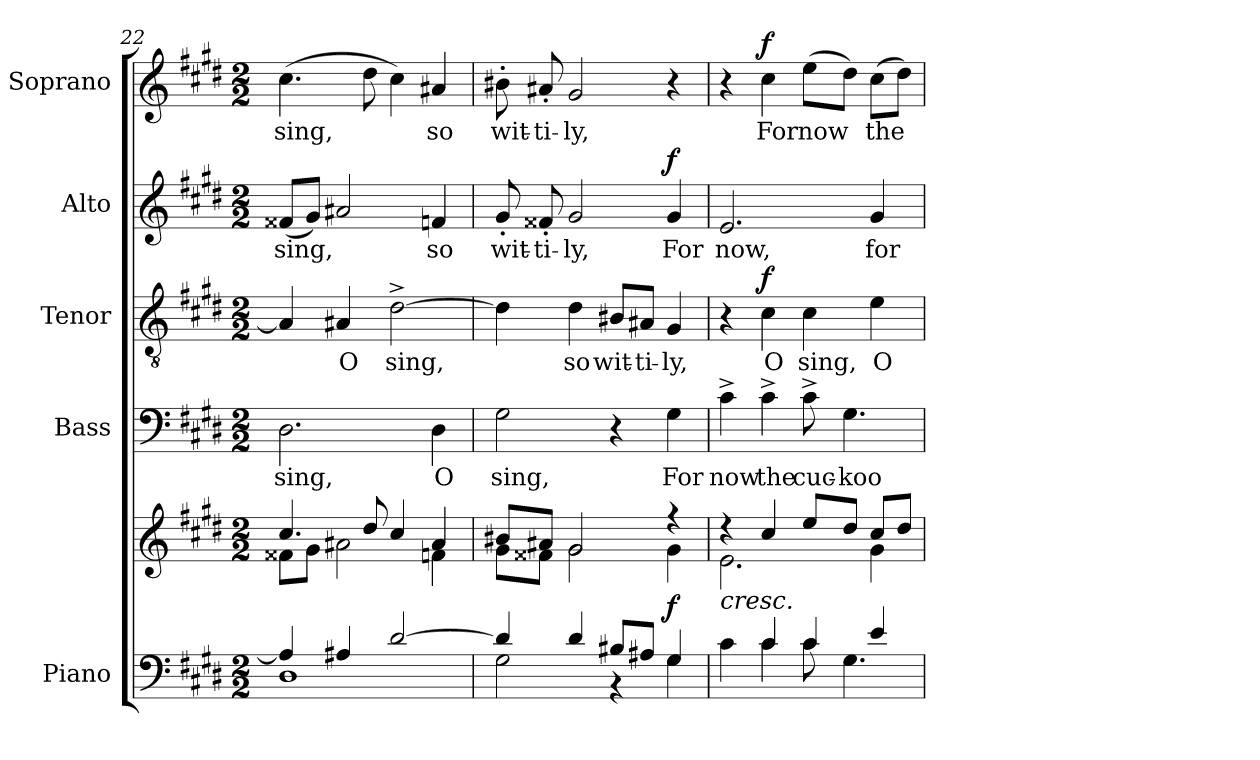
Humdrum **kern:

**kern	**kern	**dynam	**kern	**text	**kern	**text	**dynam	**kern	**text	**dynam	**kern	**text	**dynam
*part5	*part5	*part5	*part4	*part4	*part3	*part3	*part3	*part2	*part2	*part2	*part1	*part1	*part1
*staff6	*staff5	*staff5/6	*staff4	*staff4	*staff3	*staff3	*staff3	*staff2	*staff2	*staff2	*staff1	*staff1	*staff1
*I"Piano	*	*	*I"Bass	*	*I"Tenor	*	*	*I"Alto	*	*	*I"Soprano	*	*
*I'Pno.	*	*	*I'B.	*	*I'T.	*	*	*I'A.	*	*	*I'S.	*	*
!!LO:PB:g=z
*clefF4	*clefG2	*	*clefF4	*	*clefGv2	*	*	*clefG2	*	*	*clefG2	*	*
*	*	*	*	*	*ITrd7c12	*	*	*	*	*	*	*	*
*k[f#c#g#d#]	*k[f#c#g#d#]	*	*k[f#c#g#d#]	*	*k[f#c#g#d#]	*	*	*k[f#c#g#d#]	*	*	*k[f#c#g#d#]	*	*
*E:	*E:	*	*E:	*	*E:	*	*	*E:	*	*	*E:	*	*
*M2/2	*M2/2	*	*M2/2	*	*M2/2	*	*	*M2/2	*	*	*M2/2	*	*
=22	=22	=22	=22	=22	=22	=22	=22	=22	=22	=22	=22	=22	=22
*^	*^	*	*	*	*	*	*	*	*	*	*	*	*
!	!	!	!	!	!	!LO:LY:b:color=#000000	!	!	!	!	!	!	!	!	!
!	!	!	!	!	!	!	!	!	!	!	!LO:LY:b:color=#000000	!	!	!	!
!	!	!	!	!	!	!	!	!	!	!	!	!	!	!LO:LY:b:color=#000000	!
4A#i/]	1D#i	4.cc#i/	8f##Xi\L	.	2.D#i\	sing,	4AA#i/]	.	.	(8f##Xi/L	sing,	.	(4.cc#i\	sing,	.
.	.	.	8g#i\J	.	.	.	.	.	.	8g#i/J)	.	.	.	.	.
!	!	!	!	!	!	!	!	!LO:LY:b:color=#000000	!	!	!	!	!	!	!
4A#Xi/	.	.	2a#Xi\	.	.	.	4AA#Xi/	O	.	2a#Xi/	.	.	.	.	.
.	.	8dd#i/	.	.	.	.	.	.	.	.	.	.	8dd#i\	.	.
!	!	!	!	!	!	!	!	!LO:LY:b:color=#000000	!	!	!	!	!	!	!
[2d#i/	.	4cc#i/	.	.	.	.	[2D#^i\	sing,	.	.	.	.	4cc#i\)	.	.
!	!	!	!	!	!	!LO:LY:b:color=#000000	!	!	!	!	!	!	!	!	!
!	!	!	!	!	!	!	!	!	!	!	!LO:LY:b:color=#000000	!	!	!	!
!	!	!	!	!	!	!	!	!	!	!	!	!	!	!LO:LY:b:color=#000000	!
.	.	4a#i/	4fi\	.	4D#i\	O	.	.	.	4fi/	so	.	4a#Xi/	so	.
=23	=23	=23	=23	=23	=23	=23	=23	=23	=23	=23	=23	=23	=23	=23	=23
!	!	!	!	!	!	!LO:LY:b:color=#000000	!	!	!	!	!	!	!	!	!
!	!	!	!	!	!	!	!	!	!	!	!LO:LY:b:color=#000000	!	!	!	!
!	!	!	!	!	!	!	!	!	!	!	!	!	!	!LO:LY:b:color=#000000	!
4d#i/]	2G#i\	8b#Xi/L	8g#i\L	.	2G#i\	sing,	4D#i\]	.	.	8g#'i/	wit-	.	8b#X'i\	wit-	.
!	!	!	!	!	!	!	!	!	!	!	!LO:LY:b:color=#000000	!	!	!	!
!	!	!	!	!	!	!	!	!	!	!	!	!	!	!LO:LY:b:color=#000000	!
.	.	8a#Xi/J	8f##Xi\J	.	.	.	.	.	.	8f##X'i/	-ti-	.	8a#X'i/	-ti-	.
!	!	!	!	!	!	!	!	!LO:LY:b:color=#000000	!	!	!	!	!	!	!
!	!	!	!	!	!	!	!	!	!	!	!LO:LY:b:color=#000000	!	!	!	!
!	!	!	!	!	!	!	!	!	!	!	!	!	!	!LO:LY:b:color=#000000	!
4d#i/	.	2g#i/	2g#i\	.	.	.	4D#i\	so	.	2g#i/	-ly,	.	2g#i/	-ly,	.
!	!	!	!	!	!	!	!	!LO:LY:b:color=#000000	!	!	!	!	!	!	!
8B#Xi/L	4r	.	.	.	4r	.	8BB#Xi/L	wit-	.	.	.	.	.	.	.
!	!	!	!	!	!	!	!	!LO:LY:b:color=#000000	!	!	!	!	!	!	!
8A#Xi/J	.	.	.	.	.	.	8AA#Xi/J	-ti-	.	.	.	.	.	.	.
!	!	!	!	!	!	!LO:LY:b:color=#000000	!	!	!	!	!	!	!	!	!
!	!	!	!	!	!	!	!	!LO:LY:b:color=#000000	!	!	!	!	!	!	!
!	!	!	!	!	!	!	!	!	!	!	!LO:LY:b:color=#000000	!	!	!	!
4G#i/	4G#i\	4r	4g#i\	f	4G#i\	For	4GG#i/	-ly,	.	4g#i/	For	f	4r	.	.
=24	=24	=24	=24	=24	=24	=24	=24	=24	=24	=24	=24	=24	=24	=24	=24
!	!	!	!	!	!	!LO:LY:b:color=#000000	!	!	!	!	!	!	!	!	!
!	!	!LO:TX:b:i:t=cresc.	!	!	!	!	!	!	!	!	!	!	!	!	!
!	!	!	!	!	!	!	!	!	!	!	!LO:LY:b:color=#000000	!	!	!	!
4ryy	4c#i\	4r	2.ei\	.	4c#^i\	now	4r	.	.	2.ei/	now,	.	4r	.	.
!	!	!	!	!	!	!LO:LY:b:color=#000000	!	!	!	!	!	!	!	!	!
!	!	!	!	!	!	!	!	!LO:LY:b:color=#000000	!	!	!	!	!	!	!
!	!	!	!	!	!	!	!	!	!	!	!	!	!	!LO:LY:b:color=#000000	!
4c#i/	4c#i\	4cc#i/	.	.	4c#^i\	the	4C#i\	O	f	.	.	.	4cc#i\	For	f
!	!	!	!	!	!	!LO:LY:b:color=#000000	!	!	!	!	!	!	!	!	!
!	!	!	!	!	!	!	!	!LO:LY:b:color=#000000	!	!	!	!	!	!	!
!	!	!	!	!	!	!	!	!	!	!	!	!	!	!LO:LY:b:color=#000000	!
4c#i/	8c#i\	8eei/L	.	.	8c#^i\	cuc-	4C#i\	sing,	.	.	.	.	(8eei\L	now	.
!	!	!	!	!	!	!LO:LY:b:color=#000000	!	!	!	!	!	!	!	!	!
.	4.G#i\	8dd#i/J	.	.	4.G#i\	-koo	.	.	.	.	.	.	8dd#i\J)	.	.
!	!	!	!	!	!	!	!	!LO:LY:b:color=#000000	!	!	!	!	!	!	!
!	!	!	!	!	!	!	!	!	!	!	!LO:LY:b:color=#000000	!	!	!	!
!	!	!	!	!	!	!	!	!	!	!	!	!	!	!LO:LY:b:color=#000000	!
4ei/	.	8cc#i/L	4g#i\	.	.	.	4Ei\	O	.	4g#i/	for	.	(8cc#i\L	the	.
.	.	8dd#i/J	.	.	.	.	.	.	.	.	.	.	8dd#i\J)	.	.
*v	*v	*	*	*	*	*	*	*	*	*	*	*	*	*	*
*	*v	*v	*	*	*	*	*	*	*	*	*	*	*	*
=	=	=	=	=	=	=	=	=	=	=	=	=	=
*-	*-	*-	*-	*-	*-	*-	*-	*-	*-	*-	*-	*-	*-
